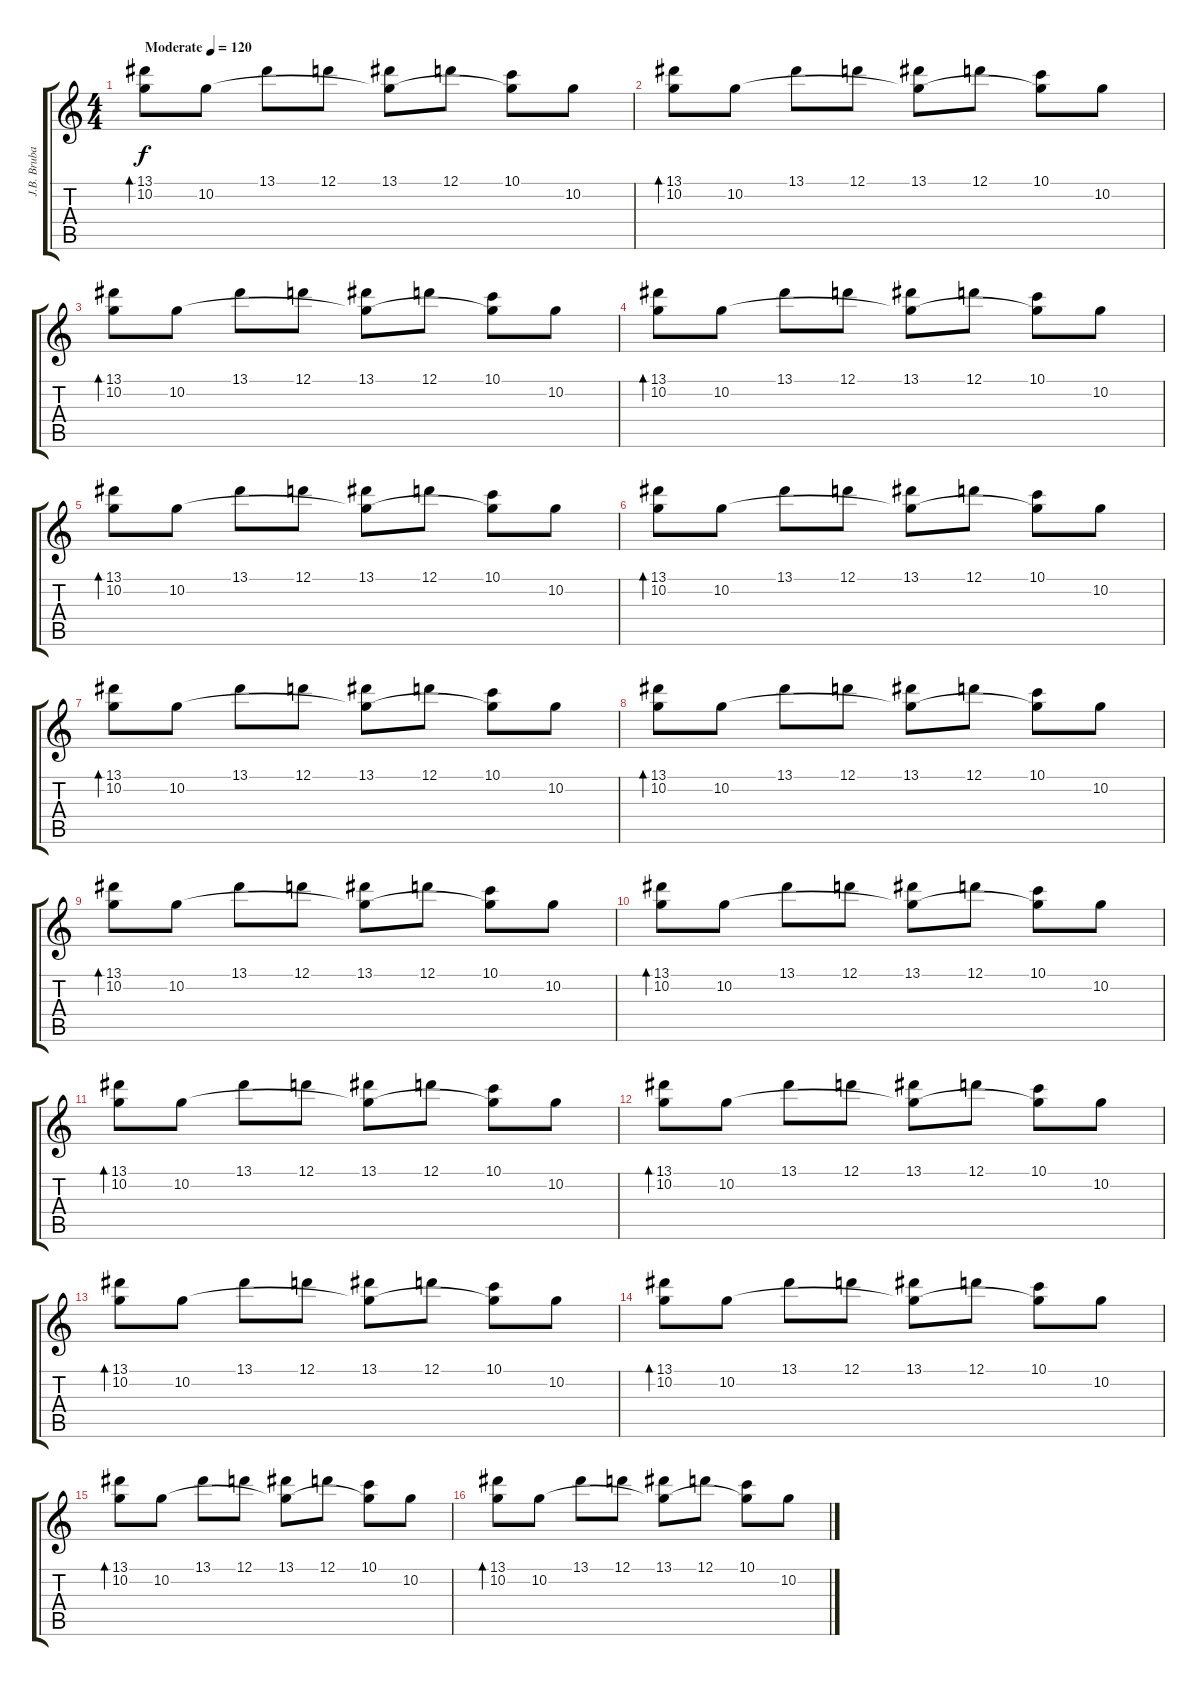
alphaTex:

\track ("J.B. Brubaker" "J.B. Bruba") {instrument distortionguitar}
\staff {score tabs}
\tuning (D4 A3 F3 C3 G2 C2) {hide}
\ts (4 4)
\tempo (120 "Moderate")
\clef g2
\ks c
(13.1 10.2).8{bd 30 dy f instrument distortionguitar} 10.2.8 13.1.8 12.1.8 (13.1 10.2{t}).8 12.1.8 (10.1 10.2{t}).8 10.2.8 |
(13.1 10.2).8{bd 30} 10.2.8 13.1.8 12.1.8 (13.1 10.2{t}).8 12.1.8 (10.1 10.2{t}).8 10.2.8 |
(13.1 10.2).8{bd 30} 10.2.8 13.1.8 12.1.8 (13.1 10.2{t}).8 12.1.8 (10.1 10.2{t}).8 10.2.8 |
(13.1 10.2).8{bd 30} 10.2.8 13.1.8 12.1.8 (13.1 10.2{t}).8 12.1.8 (10.1 10.2{t}).8 10.2.8 |
(13.1 10.2).8{bd 30} 10.2.8 13.1.8 12.1.8 (13.1 10.2{t}).8 12.1.8 (10.1 10.2{t}).8 10.2.8 |
(13.1 10.2).8{bd 30} 10.2.8 13.1.8 12.1.8 (13.1 10.2{t}).8 12.1.8 (10.1 10.2{t}).8 10.2.8 |
(13.1 10.2).8{bd 30} 10.2.8 13.1.8 12.1.8 (13.1 10.2{t}).8 12.1.8 (10.1 10.2{t}).8 10.2.8 |
(13.1 10.2).8{bd 30} 10.2.8 13.1.8 12.1.8 (13.1 10.2{t}).8 12.1.8 (10.1 10.2{t}).8 10.2.8 |
(13.1 10.2).8{bd 30} 10.2.8 13.1.8 12.1.8 (13.1 10.2{t}).8 12.1.8 (10.1 10.2{t}).8 10.2.8 |
(13.1 10.2).8{bd 30} 10.2.8 13.1.8 12.1.8 (13.1 10.2{t}).8 12.1.8 (10.1 10.2{t}).8 10.2.8 |
(13.1 10.2).8{bd 30} 10.2.8 13.1.8 12.1.8 (13.1 10.2{t}).8 12.1.8 (10.1 10.2{t}).8 10.2.8 |
(13.1 10.2).8{bd 30} 10.2.8 13.1.8 12.1.8 (13.1 10.2{t}).8 12.1.8 (10.1 10.2{t}).8 10.2.8 |
(13.1 10.2).8{bd 30} 10.2.8 13.1.8 12.1.8 (13.1 10.2{t}).8 12.1.8 (10.1 10.2{t}).8 10.2.8 |
(13.1 10.2).8{bd 30} 10.2.8 13.1.8 12.1.8 (13.1 10.2{t}).8 12.1.8 (10.1 10.2{t}).8 10.2.8 |
(13.1 10.2).8{bd 30} 10.2.8 13.1.8 12.1.8 (13.1 10.2{t}).8 12.1.8 (10.1 10.2{t}).8 10.2.8 |
(13.1 10.2).8{bd 30} 10.2.8 13.1.8 12.1.8 (13.1 10.2{t}).8 12.1.8 (10.1 10.2{t}).8 10.2.8
